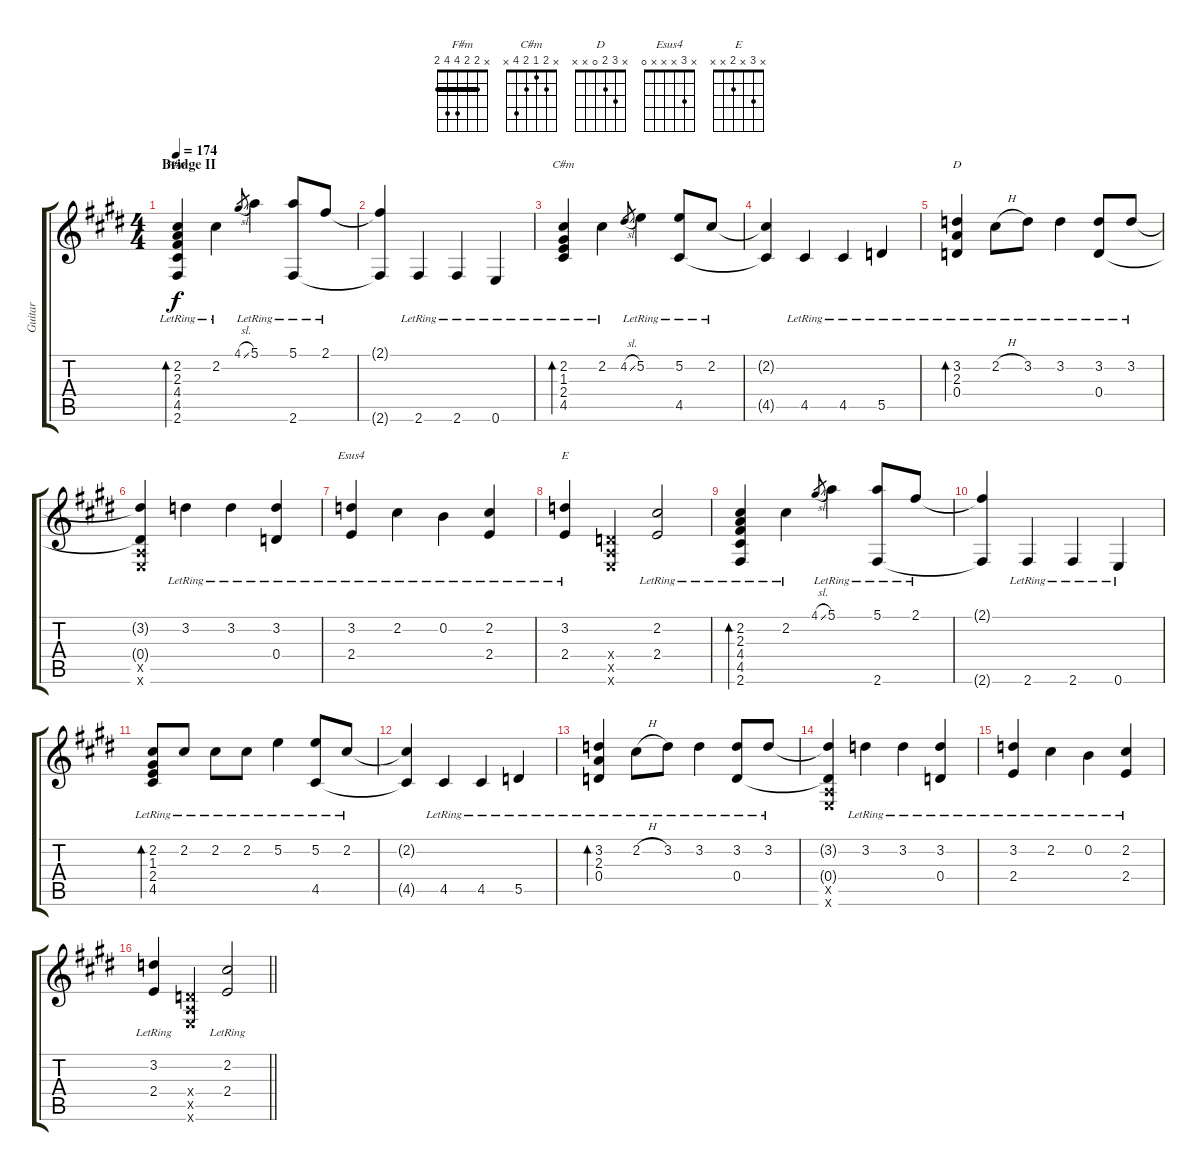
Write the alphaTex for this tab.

\track ("Guitar" "Guitar") {instrument acousticguitarsteel}
\staff {score tabs}
\tuning (E4 B3 G3 D3 A2 E2) {hide}
\chord ("F#m" x 2 2 4 4 2) {barre 2}
\chord ("C#m" x 2 1 2 4 x)
\chord ("D" x 3 2 0 x x)
\chord ("Esus4" x 3 x x x 0)
\chord ("E" x 3 x 2 x x)
\ts (4 4)
\section ("" "Bridge II")
\tempo 174
\clef g2
\ks e
(2.2{lr} 2.3{lr} 4.4{lr} 4.5{lr} 2.6{lr}).4{bd 480 ch "F#m" dy f} 2.2{lr}.4 4.1{sl}.8{gr} 5.1{lr}.4 (5.1{lr} 2.6{lr}).8 2.1{lr}.8 |
(2.1{t} 2.6{t}).4 2.6{lr}.4 2.6{lr}.4 0.6{lr}.4 |
(2.2{lr} 1.3{lr} 2.4{lr} 4.5{lr}).4{bd 120 ch "C#m"} 2.2{lr}.4 4.2{sl}.8{gr} 5.2{lr}.4 (5.2{lr} 4.5{lr}).8 2.2{lr}.8 |
(2.2{t} 4.5{t}).4 4.5{lr}.4 4.5{lr}.4 5.5{lr}.4 |
(3.2{lr} 2.3{lr} 0.4{lr}).4{bd 480 ch "D"} 2.2{h lr}.8 3.2{lr}.8 3.2{lr}.4 (3.2{lr} 0.4{lr}).8 3.2{lr}.8 |
(3.2{t} 0.4{t} 0.5{x} 0.6{x}).4 3.2{lr}.4 3.2{lr}.4 (3.2{lr} 0.4{lr}).4 |
(3.2{lr} 2.4{lr}).4{ch "Esus4"} 2.2{lr}.4 0.2{lr}.4 (2.2{lr} 2.4{lr}).4 |
(3.2{lr} 2.4{lr}).4{ch "E"} (0.4{x} 0.5{x} 0.6{x}).4 (2.2{lr} 2.4{lr}).2 |
(2.2{lr} 2.3{lr} 4.4{lr} 4.5{lr} 2.6{lr}).4{bd 480} 2.2{lr}.4 4.1{sl}.8{gr} 5.1{lr}.4 (5.1{lr} 2.6{lr}).8 2.1{lr}.8 |
(2.1{t} 2.6{t}).4 2.6{lr}.4 2.6{lr}.4 0.6{lr}.4 |
(2.2{lr} 1.3{lr} 2.4{lr} 4.5{lr}).8{bd 120} 2.2{lr}.8 2.2{lr}.8 2.2{lr}.8 5.2{lr}.4 (5.2{lr} 4.5{lr}).8 2.2{lr}.8 |
(2.2{t} 4.5{t}).4 4.5{lr}.4 4.5{lr}.4 5.5{lr}.4 |
(3.2{lr} 2.3{lr} 0.4{lr}).4{bd 480} 2.2{h lr}.8 3.2{lr}.8 3.2{lr}.4 (3.2{lr} 0.4{lr}).8 3.2{lr}.8 |
(3.2{t} 0.4{t} 0.5{x} 0.6{x}).4 3.2{lr}.4 3.2{lr}.4 (3.2{lr} 0.4{lr}).4 |
(3.2{lr} 2.4{lr}).4 2.2{lr}.4 0.2{lr}.4 (2.2{lr} 2.4{lr}).4 |
\barLineRight lightlight
(3.2{lr} 2.4{lr}).4 (0.4{x} 0.5{x} 0.6{x}).4 (2.2{lr} 2.4{lr}).2
